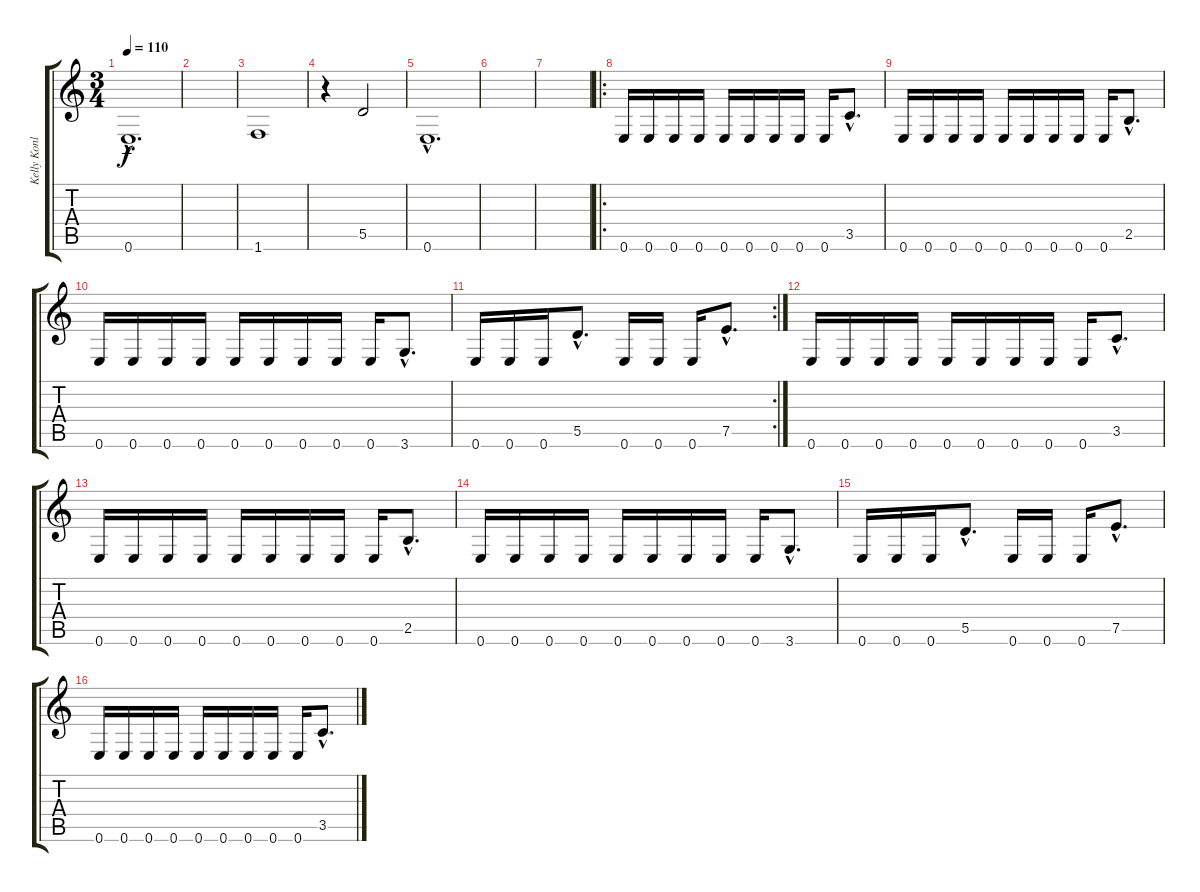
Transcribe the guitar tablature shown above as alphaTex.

\track ("Kelly Konlon" "Kelly Konl") {instrument electricbasspick}
\staff {score tabs}
\tuning (E4 B3 G3 D3 A2 E2) {hide}
\ts (3 4)
\tempo 110
\clef g2
\ks c
0.6{hac}.1{d dy f} |
|
1.6.1 |
r.4 5.5.2 |
0.6{hac}.1{d} |
|
|
\ro
0.6.16 0.6.16 0.6.16 0.6.16 0.6.16 0.6.16 0.6.16 0.6.16 0.6.16 3.5{hac}.8{d} |
0.6.16 0.6.16 0.6.16 0.6.16 0.6.16 0.6.16 0.6.16 0.6.16 0.6.16 2.5{hac}.8{d} |
0.6.16 0.6.16 0.6.16 0.6.16 0.6.16 0.6.16 0.6.16 0.6.16 0.6.16 3.6{hac}.8{d} |
\rc 2
0.6.16 0.6.16 0.6.16 5.5{hac}.8{d} 0.6.16 0.6.16 0.6.16 7.5{hac}.8{d} |
0.6.16 0.6.16 0.6.16 0.6.16 0.6.16 0.6.16 0.6.16 0.6.16 0.6.16 3.5{hac}.8{d} |
0.6.16 0.6.16 0.6.16 0.6.16 0.6.16 0.6.16 0.6.16 0.6.16 0.6.16 2.5{hac}.8{d} |
0.6.16 0.6.16 0.6.16 0.6.16 0.6.16 0.6.16 0.6.16 0.6.16 0.6.16 3.6{hac}.8{d} |
0.6.16 0.6.16 0.6.16 5.5{hac}.8{d} 0.6.16 0.6.16 0.6.16 7.5{hac}.8{d} |
0.6.16 0.6.16 0.6.16 0.6.16 0.6.16 0.6.16 0.6.16 0.6.16 0.6.16 3.5{hac}.8{d}
